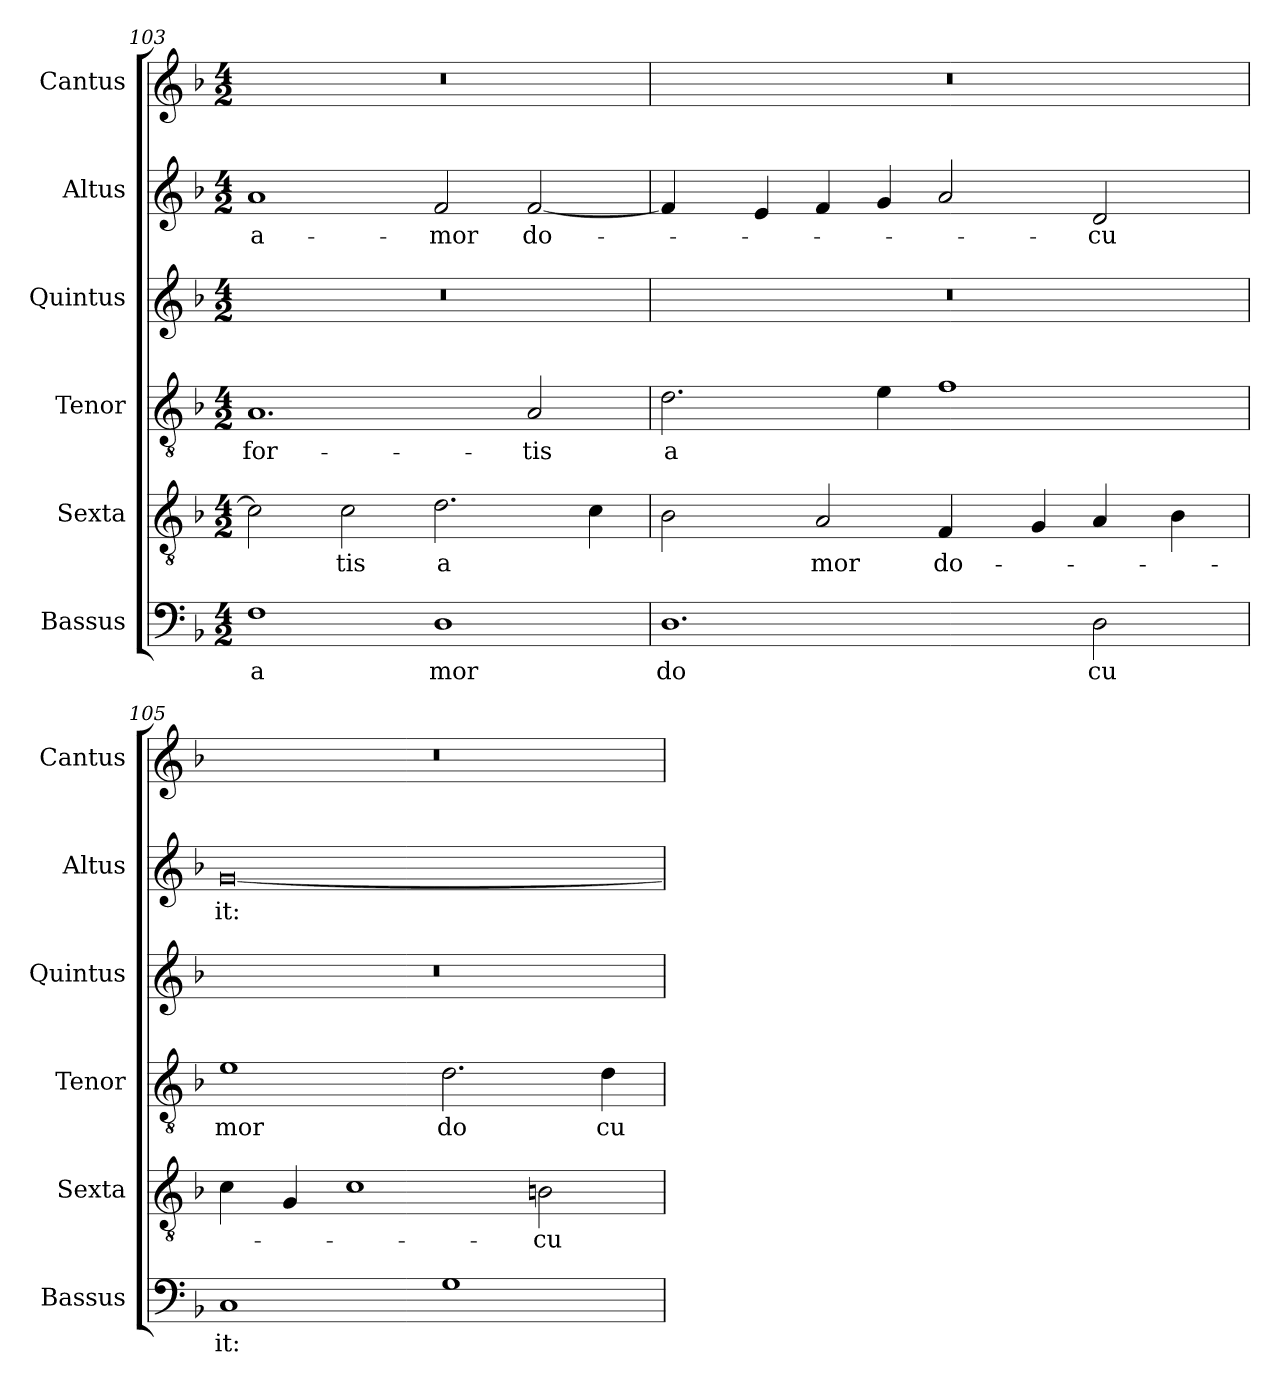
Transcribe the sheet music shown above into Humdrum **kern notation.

**kern	**text	**kern	**text	**kern	**text	**kern	**kern	**text	**kern
*part6	*part6	*part5	*part5	*part4	*part4	*part3	*part2	*part2	*part1
*staff6	*staff6	*staff5	*staff5	*staff4	*staff4	*staff3	*staff2	*staff2	*staff1
*I"Bassus	*	*I"Sexta	*	*I"Tenor	*	*I"Quintus	*I"Altus	*	*I"Cantus
*I'Bassus	*	*I'Sexta	*	*I'Tenor	*	*I'Quintus	*I'Altus	*	*I'Cantus
*clefF4	*	*clefGv2	*	*clefGv2	*	*clefG2	*clefG2	*	*clefG2
*k[b-]	*	*k[b-]	*	*k[b-]	*	*k[b-]	*k[b-]	*	*k[b-]
*F:	*	*F:	*	*F:	*	*F:	*F:	*	*F:
*M4/2	*	*M4/2	*	*M4/2	*	*M4/2	*M4/2	*	*M4/2
=103	=103	=103	=103	=103	=103	=103	=103	=103	=103
!	!LO:LY:b:cj	!	!	!	!LO:LY:b:cj	!	!	!LO:LY:b:cj	!
1F	a	2c\]	.	1.A	for-	0r	1a	a-	0r
!	!	!	!LO:LY:b:cj	!	!	!	!	!	!
.	.	2c\	tis	.	.	.	.	.	.
!	!LO:LY:b:cj	!	!LO:LY:b:cj	!	!	!	!	!LO:LY:b:cj	!
1D	mor	2.d\	a	.	.	.	2f/	-mor	.
!	!	!	!	!	!LO:LY:b:cj	!	!	!LO:LY:b:cj	!
.	.	.	.	2A/	-tis	.	[>2f/	do-	.
.	.	4c\	.	.	.	.	.	.	.
!!LO:LB:g=z
=104	=104	=104	=104	=104	=104	=104	=104	=104	=104
!	!LO:LY:b:cj	!	!	!	!LO:LY:b:cj	!	!	!	!
*	*	*^	*	*	*	*	*^	*	*
1.D	do	2B-\	16ryy	.	2.d\	a	0r	4f/]	8.ryy	.	0r
.	.	.	1ryy	.	.	.	.	.	.	.	.
.	.	.	.	.	.	.	.	.	1ryy	.	.
.	.	.	.	.	.	.	.	4e/	.	.	.
!	!	!	!	!LO:LY:b:cj	!	!	!	!	!	!	!
.	.	2A/	.	mor	.	.	.	4f/	.	.	.
.	.	.	.	.	4e\	.	.	4g/	.	.	.
!	!	!	!	!LO:LY:b:cj	!	!	!	!	!	!	!
.	.	4F/	.	do-	1f	.	.	2a/	.	.	.
.	.	.	2...ryy	.	.	.	.	.	.	.	.
.	.	.	.	.	.	.	.	.	2ryy	.	.
.	.	4G/	.	.	.	.	.	.	.	.	.
!	!LO:LY:b:cj	!	!	!	!	!	!	!	!	!LO:LY:b:cj	!
2D\	cu	4A/	.	.	.	.	.	2d/	.	-cu	.
.	.	.	.	.	.	.	.	.	4ryy	.	.
.	.	4B-\	.	.	.	.	.	.	.	.	.
.	.	.	.	.	.	.	.	.	16ryy	.	.
=105	=105	=105	=105	=105	=105	=105	=105	=105	=105	=105	=105
!	!LO:LY:b:cj	!	!	!	!	!LO:LY:b:cj	!	!	!	!LO:LY:b:cj	!
*	*	*v	*v	*	*	*	*	*v	*v	*	*
1C	it:	4c\	.	1e	mor	0r	[<0g	it:	0r
.	.	4G/	.	.	.	.	.	.	.
.	.	1c	.	.	.	.	.	.	.
!	!	!	!	!	!LO:LY:b:cj	!	!	!	!
1G	.	.	.	2.d\	do	.	.	.	.
!	!	!	!LO:LY:b:cj	!	!	!	!	!	!
.	.	2B\	-cu-	.	.	.	.	.	.
!	!	!	!	!	!LO:LY:b:cj	!	!	!	!
.	.	.	.	4d\	cu	.	.	.	.
=	=	=	=	=	=	=	=	=	=
*-	*-	*-	*-	*-	*-	*-	*-	*-	*-
